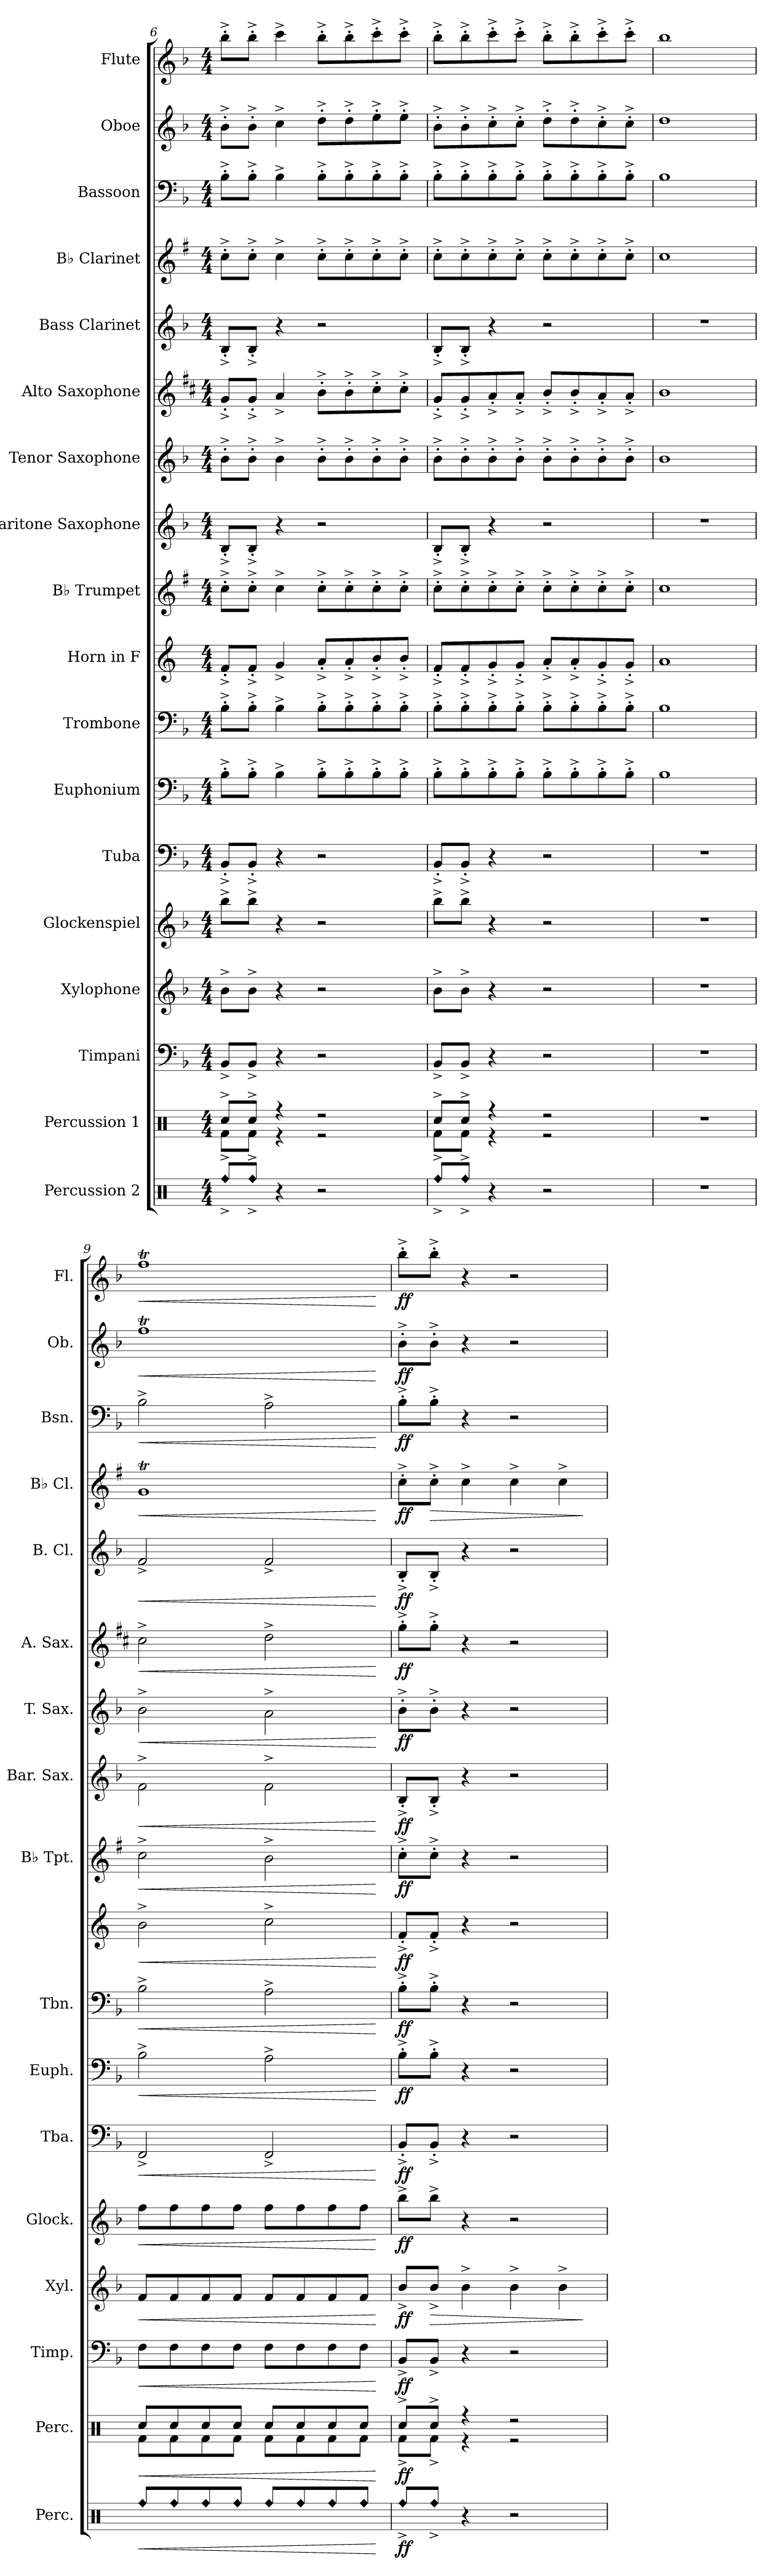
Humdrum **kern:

**kern	**dynam	**kern	**dynam	**kern	**dynam	**kern	**dynam	**kern	**dynam	**kern	**dynam	**kern	**dynam	**kern	**dynam	**kern	**dynam	**kern	**dynam	**kern	**dynam	**kern	**dynam	**kern	**dynam	**kern	**dynam	**kern	**dynam	**kern	**dynam	**kern	**dynam	**kern	**dynam
*part18	*part18	*part17	*part17	*part16	*part16	*part15	*part15	*part14	*part14	*part13	*part13	*part12	*part12	*part11	*part11	*part10	*part10	*part9	*part9	*part8	*part8	*part7	*part7	*part6	*part6	*part5	*part5	*part4	*part4	*part3	*part3	*part2	*part2	*part1	*part1
*staff18	*staff18	*staff17	*staff17	*staff16	*staff16	*staff15	*staff15	*staff14	*staff14	*staff13	*staff13	*staff12	*staff12	*staff11	*staff11	*staff10	*staff10	*staff9	*staff9	*staff8	*staff8	*staff7	*staff7	*staff6	*staff6	*staff5	*staff5	*staff4	*staff4	*staff3	*staff3	*staff2	*staff2	*staff1	*staff1
*I"Percussion 2	*	*I"Percussion 1	*	*I"Timpani	*	*I"Xylophone	*	*I"Glockenspiel	*	*I"Tuba	*	*I"Euphonium	*	*I"Trombone	*	*I"Horn in F	*	*I"B♭ Trumpet	*	*I"Baritone Saxophone	*	*I"Tenor Saxophone	*	*I"Alto Saxophone	*	*I"Bass Clarinet	*	*I"B♭ Clarinet	*	*I"Bassoon	*	*I"Oboe	*	*I"Flute	*
*I'Perc.	*	*I'Perc.	*	*I'Timp.	*	*I'Xyl.	*	*I'Glock.	*	*I'Tba.	*	*I'Euph.	*	*I'Tbn.	*	*	*	*I'B♭ Tpt.	*	*I'Bar. Sax.	*	*I'T. Sax.	*	*I'A. Sax.	*	*I'B. Cl.	*	*I'B♭ Cl.	*	*I'Bsn.	*	*I'Ob.	*	*I'Fl.	*
*clefX	*	*clefX	*	*clefF4	*	*clefG2	*	*clefG2	*	*clefF4	*	*clefF4	*	*clefF4	*	*clefG2	*	*clefG2	*	*clefG2	*	*clefG2	*	*clefG2	*	*clefG2	*	*clefG2	*	*clefF4	*	*clefG2	*	*clefG2	*
*	*	*	*	*	*	*ITrd-7c-12	*	*ITrd-14c-24	*	*	*	*	*	*	*	*ITrd4c7	*	*ITrd1c2	*	*ITrd12c21	*	*ITrd8c14	*	*ITrd5c9	*	*ITrd8c14	*	*ITrd1c2	*	*	*	*	*	*	*
*k[]	*	*k[]	*	*k[b-]	*	*k[b-]	*	*k[b-]	*	*k[b-]	*	*k[b-]	*	*k[b-]	*	*k[b-]	*	*k[b-]	*	*k[b-]	*	*k[b-]	*	*k[b-]	*	*k[b-]	*	*k[b-]	*	*k[b-]	*	*k[b-]	*	*k[b-]	*
*M4/4	*	*M4/4	*	*M4/4	*	*M4/4	*	*M4/4	*	*M4/4	*	*M4/4	*	*M4/4	*	*M4/4	*	*M4/4	*	*M4/4	*	*M4/4	*	*M4/4	*	*M4/4	*	*M4/4	*	*M4/4	*	*M4/4	*	*M4/4	*
=6	=6	=6	=6	=6	=6	=6	=6	=6	=6	=6	=6	=6	=6	=6	=6	=6	=6	=6	=6	=6	=6	=6	=6	=6	=6	=6	=6	=6	=6	=6	=6	=6	=6	=6	=6
!LO:N:head=diamond	!	!	!	!	!	!	!	!	!	!	!	!	!	!	!	!	!	!	!	!	!	!	!	!	!	!	!	!	!	!	!	!	!	!	!
*	*	*^	*	*	*	*	*	*	*	*	*	*	*	*	*	*	*	*	*	*	*	*	*	*	*	*	*	*	*	*	*	*	*	*	*
8Rff^/L	.	8Rcc^/L	8Rf^\L	.	8BB-^/L	.	8bb-^\L	.	8bbbb-^\L	.	8BB-^'/L	.	8B-^'\L	.	8B-^'\L	.	8B-^'/L	.	8b-^'\L	.	8BB-^'/L	.	8B-^'\L	.	8B-^'/L	.	8BB-^'/L	.	8b-^'\L	.	8B-^'\L	.	8b-^'\L	.	8bb-^'\L	.
!LO:N:head=diamond	!	!	!	!	!	!	!	!	!	!	!	!	!	!	!	!	!	!	!	!	!	!	!	!	!	!	!	!	!	!	!	!	!	!	!	!
8Rff^/J	.	8Rcc^/J	8Rf^\J	.	8BB-^/J	.	8bb-^\J	.	8bbbb-^\J	.	8BB-^'/J	.	8B-^'\J	.	8B-^'\J	.	8B-^'/J	.	8b-^'\J	.	8BB-^'/J	.	8B-^'\J	.	8B-^'/J	.	8BB-^'/J	.	8b-^'\J	.	8B-^'\J	.	8b-^'\J	.	8bb-^'\J	.
4r	.	4r	4r	.	4r	.	4r	.	4r	.	4r	.	4B-^\	.	4B-^\	.	4c^/	.	4b-^\	.	4r	.	4B-^\	.	4c^/	.	4r	.	4b-^\	.	4B-^\	.	4cc^\	.	4ccc^\	.
2r	.	2r	2r	.	2r	.	2r	.	2r	.	2r	.	8B-^'\L	.	8B-^'\L	.	8d^'/L	.	8b-^'\L	.	2r	.	8B-^'\L	.	8d^'\L	.	2r	.	8b-^'\L	.	8B-^'\L	.	8dd^'\L	.	8bb-^'\L	.
.	.	.	.	.	.	.	.	.	.	.	.	.	8B-^'\	.	8B-^'\	.	8d^'/	.	8b-^'\	.	.	.	8B-^'\	.	8d^'\	.	.	.	8b-^'\	.	8B-^'\	.	8dd^'\	.	8bb-^'\	.
.	.	.	.	.	.	.	.	.	.	.	.	.	8B-^'\	.	8B-^'\	.	8e^'/	.	8b-^'\	.	.	.	8B-^'\	.	8e^'\	.	.	.	8b-^'\	.	8B-^'\	.	8ee^'\	.	8ccc^'\	.
.	.	.	.	.	.	.	.	.	.	.	.	.	8B-^'\J	.	8B-^'\J	.	8e^'/J	.	8b-^'\J	.	.	.	8B-^'\J	.	8e^'\J	.	.	.	8b-^'\J	.	8B-^'\J	.	8ee^'\J	.	8ccc^'\J	.
=7	=7	=7	=7	=7	=7	=7	=7	=7	=7	=7	=7	=7	=7	=7	=7	=7	=7	=7	=7	=7	=7	=7	=7	=7	=7	=7	=7	=7	=7	=7	=7	=7	=7	=7	=7	=7
!LO:N:head=diamond	!	!	!	!	!	!	!	!	!	!	!	!	!	!	!	!	!	!	!	!	!	!	!	!	!	!	!	!	!	!	!	!	!	!	!	!
8Rff^/L	.	8Rcc^/L	8Rf^\L	.	8BB-^/L	.	8bb-^\L	.	8bbbb-^\L	.	8BB-^'/L	.	8B-^'\L	.	8B-^'\L	.	8B-^'/L	.	8b-^'\L	.	8BB-^'/L	.	8B-^'\L	.	8B-^'/L	.	8BB-^'/L	.	8b-^'\L	.	8B-^'\L	.	8b-^'\L	.	8bb-^'\L	.
!LO:N:head=diamond	!	!	!	!	!	!	!	!	!	!	!	!	!	!	!	!	!	!	!	!	!	!	!	!	!	!	!	!	!	!	!	!	!	!	!	!
8Rff^/J	.	8Rcc^/J	8Rf^\J	.	8BB-^/J	.	8bb-^\J	.	8bbbb-^\J	.	8BB-^'/J	.	8B-^'\	.	8B-^'\	.	8B-^'/	.	8b-^'\	.	8BB-^'/J	.	8B-^'\	.	8B-^'/	.	8BB-^'/J	.	8b-^'\	.	8B-^'\	.	8b-^'\	.	8bb-^'\	.
4r	.	4r	4r	.	4r	.	4r	.	4r	.	4r	.	8B-^'\	.	8B-^'\	.	8c^'/	.	8b-^'\	.	4r	.	8B-^'\	.	8c^'/	.	4r	.	8b-^'\	.	8B-^'\	.	8cc^'\	.	8ccc^'\	.
.	.	.	.	.	.	.	.	.	.	.	.	.	8B-^'\J	.	8B-^'\J	.	8c^'/J	.	8b-^'\J	.	.	.	8B-^'\J	.	8c^'/J	.	.	.	8b-^'\J	.	8B-^'\J	.	8cc^'\J	.	8ccc^'\J	.
2r	.	2r	2r	.	2r	.	2r	.	2r	.	2r	.	8B-^'\L	.	8B-^'\L	.	8d^'/L	.	8b-^'\L	.	2r	.	8B-^'\L	.	8d^'/L	.	2r	.	8b-^'\L	.	8B-^'\L	.	8dd^'\L	.	8bb-^'\L	.
.	.	.	.	.	.	.	.	.	.	.	.	.	8B-^'\	.	8B-^'\	.	8d^'/	.	8b-^'\	.	.	.	8B-^'\	.	8d^'/	.	.	.	8b-^'\	.	8B-^'\	.	8dd^'\	.	8bb-^'\	.
.	.	.	.	.	.	.	.	.	.	.	.	.	8B-^'\	.	8B-^'\	.	8c^'/	.	8b-^'\	.	.	.	8B-^'\	.	8c^'/	.	.	.	8b-^'\	.	8B-^'\	.	8cc^'\	.	8ccc^'\	.
.	.	.	.	.	.	.	.	.	.	.	.	.	8B-^'\J	.	8B-^'\J	.	8c^'/J	.	8b-^'\J	.	.	.	8B-^'\J	.	8c^'/J	.	.	.	8b-^'\J	.	8B-^'\J	.	8cc^'\J	.	8ccc^'\J	.
*	*	*v	*v	*	*	*	*	*	*	*	*	*	*	*	*	*	*	*	*	*	*	*	*	*	*	*	*	*	*	*	*	*	*	*	*	*
=8	=8	=8	=8	=8	=8	=8	=8	=8	=8	=8	=8	=8	=8	=8	=8	=8	=8	=8	=8	=8	=8	=8	=8	=8	=8	=8	=8	=8	=8	=8	=8	=8	=8	=8	=8
1r	.	1r	.	1r	.	1r	.	1r	.	1r	.	1B-	.	1B-	.	1d	.	1b-	.	1r	.	1B-	.	1d	.	1r	.	1b-	.	1B-	.	1dd	.	1bb-	.
!!LO:PB:g=z
=9	=9	=9	=9	=9	=9	=9	=9	=9	=9	=9	=9	=9	=9	=9	=9	=9	=9	=9	=9	=9	=9	=9	=9	=9	=9	=9	=9	=9	=9	=9	=9	=9	=9	=9	=9
!LO:N:head=diamond	!LO:HP:b	!	!LO:HP:b	!	!LO:HP:b	!	!LO:HP:b	!	!LO:HP:b	!	!LO:HP:b	!	!LO:HP:b	!	!LO:HP:b	!	!LO:HP:b	!	!LO:HP:b	!	!LO:HP:b	!	!LO:HP:b	!	!LO:HP:b	!	!LO:HP:b	!	!LO:HP:b	!	!LO:HP:b	!	!LO:HP:b	!	!LO:HP:b
*	*	*^	*	*	*	*	*	*	*	*	*	*	*	*	*	*	*	*	*	*	*	*	*	*	*	*	*	*	*	*	*	*	*	*	*
8Rff/L	<	8Rcc/L	8Rf\L	<	8F\L	<	8ff/L	<	8ffff\L	<	2FF^/	<	2B-^\	<	2B-^\	<	2e^\	<	2b-^\	<	2F^\	<	2B-^\	<	2e^\	<	2F^/	<	1fT	<	2B-^\	<	1ffT	<	1ffT	<
!LO:N:head=diamond	!	!	!	!	!	!	!	!	!	!	!	!	!	!	!	!	!	!	!	!	!	!	!	!	!	!	!	!	!	!	!	!	!	!	!	!
8Rff/	.	8Rcc/	8Rf\	.	8F\	.	8ff/	.	8ffff\	.	.	.	.	.	.	.	.	.	.	.	.	.	.	.	.	.	.	.	.	.	.	.	.	.	.	.
!LO:N:head=diamond	!	!	!	!	!	!	!	!	!	!	!	!	!	!	!	!	!	!	!	!	!	!	!	!	!	!	!	!	!	!	!	!	!	!	!	!
8Rff/	.	8Rcc/	8Rf\	.	8F\	.	8ff/	.	8ffff\	.	.	.	.	.	.	.	.	.	.	.	.	.	.	.	.	.	.	.	.	.	.	.	.	.	.	.
!LO:N:head=diamond	!	!	!	!	!	!	!	!	!	!	!	!	!	!	!	!	!	!	!	!	!	!	!	!	!	!	!	!	!	!	!	!	!	!	!	!
8Rff/J	.	8Rcc/J	8Rf\J	.	8F\J	.	8ff/J	.	8ffff\J	.	.	.	.	.	.	.	.	.	.	.	.	.	.	.	.	.	.	.	.	.	.	.	.	.	.	.
!LO:N:head=diamond	!	!	!	!	!	!	!	!	!	!	!	!	!	!	!	!	!	!	!	!	!	!	!	!	!	!	!	!	!	!	!	!	!	!	!	!
8Rff/L	.	8Rcc/L	8Rf\L	.	8F\L	.	8ff/L	.	8ffff\L	.	2FF^/	.	2A^\	.	2A^\	.	2f^\	.	2a^\	.	2F^\	.	2A^\	.	2f^\	.	2F^/	.	.	.	2A^\	.	.	.	.	.
!LO:N:head=diamond	!	!	!	!	!	!	!	!	!	!	!	!	!	!	!	!	!	!	!	!	!	!	!	!	!	!	!	!	!	!	!	!	!	!	!	!
8Rff/	.	8Rcc/	8Rf\	.	8F\	.	8ff/	.	8ffff\	.	.	.	.	.	.	.	.	.	.	.	.	.	.	.	.	.	.	.	.	.	.	.	.	.	.	.
!LO:N:head=diamond	!	!	!	!	!	!	!	!	!	!	!	!	!	!	!	!	!	!	!	!	!	!	!	!	!	!	!	!	!	!	!	!	!	!	!	!
8Rff/	.	8Rcc/	8Rf\	.	8F\	.	8ff/	.	8ffff\	.	.	.	.	.	.	.	.	.	.	.	.	.	.	.	.	.	.	.	.	.	.	.	.	.	.	.
!LO:N:head=diamond	!	!	!	!	!	!	!	!	!	!	!	!	!	!	!	!	!	!	!	!	!	!	!	!	!	!	!	!	!	!	!	!	!	!	!	!
8Rff/J	.	8Rcc/J	8Rf\J	.	8F\J	.	8ff/J	.	8ffff\J	.	.	.	.	.	.	.	.	.	.	.	.	.	.	.	.	.	.	.	.	.	.	.	.	.	.	.
*	*	*v	*v	*	*	*	*	*	*	*	*	*	*	*	*	*	*	*	*	*	*	*	*	*	*	*	*	*	*	*	*	*	*	*	*	*
.	[	.	[	.	[	.	[	.	[	.	[	.	[	.	[	.	[	.	[	.	[	.	[	.	[	.	[	.	[	.	[	.	[	.	[
=10	=10	=10	=10	=10	=10	=10	=10	=10	=10	=10	=10	=10	=10	=10	=10	=10	=10	=10	=10	=10	=10	=10	=10	=10	=10	=10	=10	=10	=10	=10	=10	=10	=10	=10	=10
!LO:N:head=diamond	!LO:DY:b	!	!LO:DY:b	!	!LO:DY:b	!	!LO:DY:b	!	!LO:DY:b	!	!LO:DY:b	!	!LO:DY:b	!	!LO:DY:b	!	!LO:DY:b	!	!LO:DY:b	!	!LO:DY:b	!	!LO:DY:b	!	!LO:DY:b	!	!LO:DY:b	!	!LO:DY:b	!	!LO:DY:b	!	!LO:DY:b	!	!LO:DY:b
*	*	*^	*	*	*	*	*	*	*	*	*	*	*	*	*	*	*	*	*	*	*	*	*	*	*	*	*	*	*	*	*	*	*	*	*
8Rff^/L	ff	8Rcc^/L	8Rf^\L	ff	8BB-^/L	ff	8bb-^/L	ff	8bbbb-^\L	ff	8BB-^'/L	ff	8B-^'\L	ff	8B-^'\L	ff	8B-^'/L	ff	8b-^'\L	ff	8BB-^'/L	ff	8B-^'\L	ff	8b-^'\L	ff	8BB-^'/L	ff	8b-^'\L	ff	8B-^'\L	ff	8b-^'\L	ff	8bb-^'\L	ff
!LO:N:head=diamond	!	!	!	!	!	!	!	!LO:HP:b	!	!	!	!	!	!	!	!	!	!	!	!	!	!	!	!	!	!	!	!	!	!LO:HP:b	!	!	!	!	!	!
8Rff^/J	.	8Rcc^/J	8Rf^\J	.	8BB-^/J	.	8bb-^/J	>	8bbbb-^\J	.	8BB-^'/J	.	8B-^'\J	.	8B-^'\J	.	8B-^'/J	.	8b-^'\J	.	8BB-^'/J	.	8B-^'\J	.	8b-^'\J	.	8BB-^'/J	.	8b-^'\J	>	8B-^'\J	.	8b-^'\J	.	8bb-^'\J	.
4r	.	4r	4r	.	4r	.	4bb-^\	.	4r	.	4r	.	4r	.	4r	.	4r	.	4r	.	4r	.	4r	.	4r	.	4r	.	4b-^\	.	4r	.	4r	.	4r	.
2r	.	2r	2r	.	2r	.	4bb-^\	.	2r	.	2r	.	2r	.	2r	.	2r	.	2r	.	2r	.	2r	.	2r	.	2r	.	4b-^\	.	2r	.	2r	.	2r	.
.	.	.	.	.	.	.	4bb-^\	.	.	.	.	.	.	.	.	.	.	.	.	.	.	.	.	.	.	.	.	.	4b-^\	.	.	.	.	.	.	.
*	*	*v	*v	*	*	*	*	*	*	*	*	*	*	*	*	*	*	*	*	*	*	*	*	*	*	*	*	*	*	*	*	*	*	*	*	*
.	.	.	.	.	.	.	]	.	.	.	.	.	.	.	.	.	.	.	.	.	.	.	.	.	.	.	.	.	]	.	.	.	.	.	.
=	=	=	=	=	=	=	=	=	=	=	=	=	=	=	=	=	=	=	=	=	=	=	=	=	=	=	=	=	=	=	=	=	=	=	=
*-	*-	*-	*-	*-	*-	*-	*-	*-	*-	*-	*-	*-	*-	*-	*-	*-	*-	*-	*-	*-	*-	*-	*-	*-	*-	*-	*-	*-	*-	*-	*-	*-	*-	*-	*-
